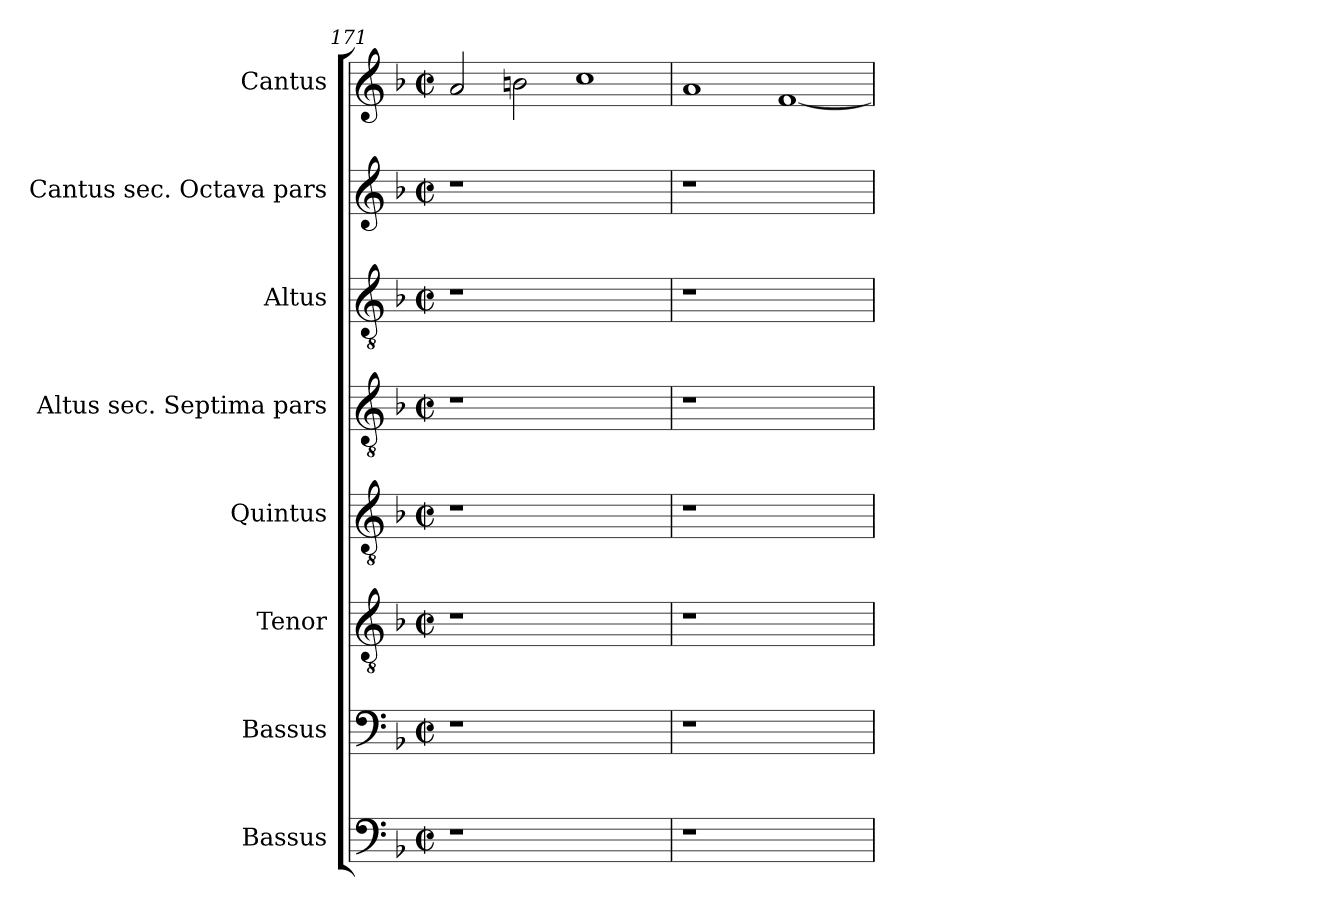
**kern	**kern	**kern	**kern	**kern	**kern	**kern	**kern
*part8	*part7	*part6	*part5	*part4	*part3	*part2	*part1
*staff8	*staff7	*staff6	*staff5	*staff4	*staff3	*staff2	*staff1
*I"Bassus	*I"Bassus	*I"Tenor	*I"Quintus	*I"Altus sec. Septima pars	*I"Altus	*I"Cantus sec. Octava pars	*I"Cantus
*	*I'Bassus	*I'Tenor	*I'Quintus	*	*I'Altus	*	*I'Cantus
*clefF4	*clefF4	*clefGv2	*clefGv2	*clefGv2	*clefGv2	*clefG2	*clefG2
*k[b-]	*k[b-]	*k[b-]	*k[b-]	*k[b-]	*k[b-]	*k[b-]	*k[b-]
*F:	*F:	*F:	*F:	*F:	*F:	*F:	*F:
*M2/2	*M2/2	*M2/2	*M2/2	*M2/2	*M2/2	*M2/2	*M2/2
*met(c|)	*met(c|)	*met(c|)	*met(c|)	*met(c|)	*met(c|)	*met(c|)	*met(c|)
=171	=171	=171	=171	=171	=171	=171	=171
1r	1r	1r	1r	1r	1r	1r	2a/
.	.	.	.	.	.	.	2bn\
1ryy	1ryy	1ryy	1ryy	1ryy	1ryy	1ryy	1cc
=172	=172	=172	=172	=172	=172	=172	=172
1r	1r	1r	1r	1r	1r	1r	1a
1ryy	1ryy	1ryy	1ryy	1ryy	1ryy	1ryy	[<1f
=	=	=	=	=	=	=	=
*-	*-	*-	*-	*-	*-	*-	*-
